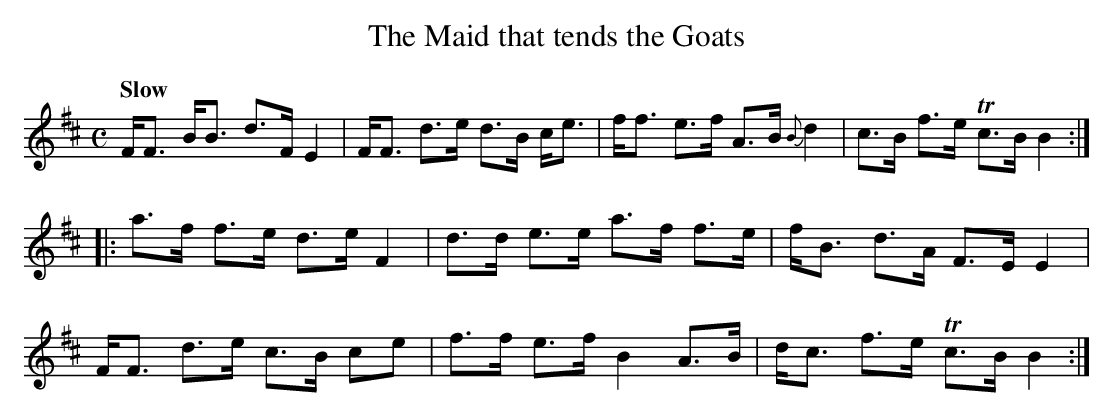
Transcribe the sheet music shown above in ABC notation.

X:1
T:Maid that tends the Goats, The
M:C
L:1/16
Q:"Slow"
K:D
FF3 BB3 d3F E4|FF3 d3e d3B ce3|ff3 e3f A3B {B}d4|c3B f3e Tc3B B4:|
|:a3f f3e d3e F4|d3d e3e a3f f3e|fB3 d3A F3E E4|
FF3 d3e c3B c2e2|f3f e3f B4 A3B|dc3 f3e Tc3B B4:|
